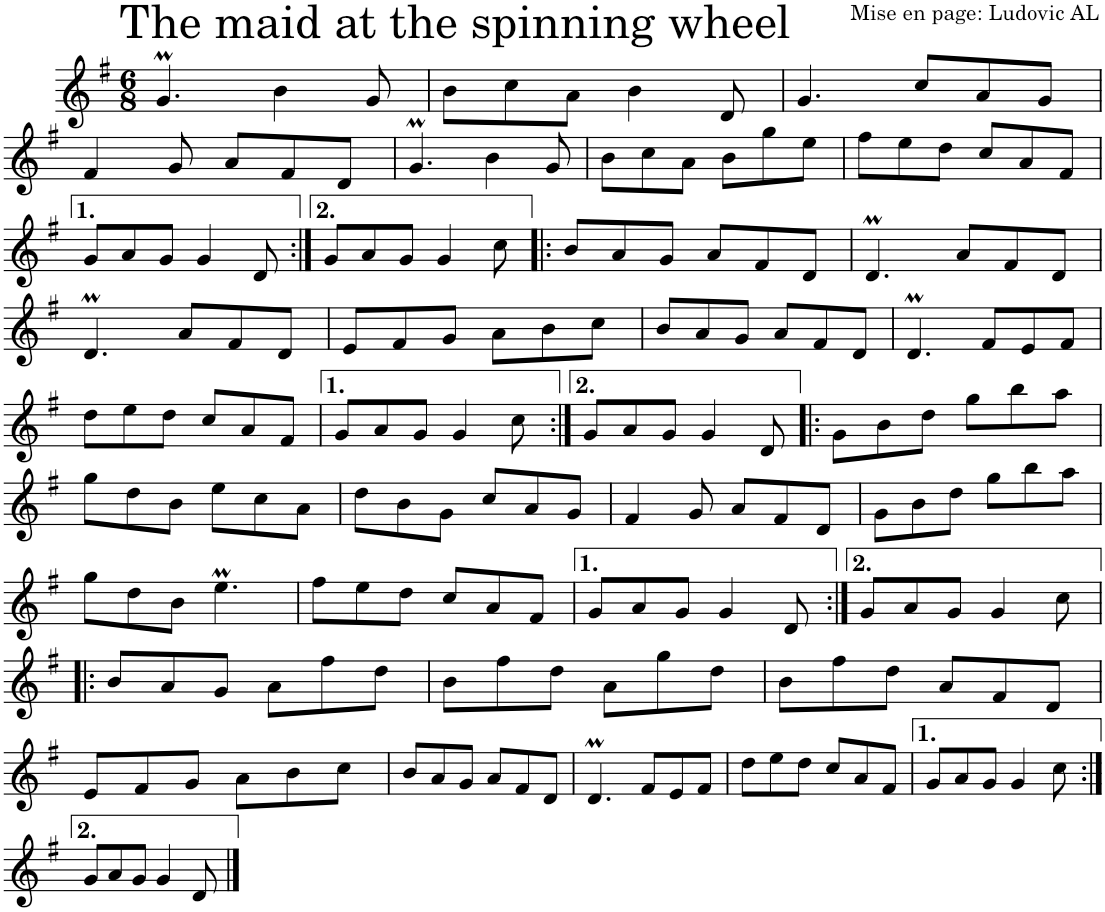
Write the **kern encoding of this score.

**kern
*part1
*staff1
*I"Violon
*I'Vln.
*clefG2
*k[f#]
*M6/8
=1
4.gM/
4b\
8g/
=2
8b\L
8cc\
8a\J
4b\
8d/
=3
4.g/
8cc/L
8a/
8g/J
!!LO:LB:g=z
=4
4f#/
8g/
8a/L
8f#/
8d/J
=5
4.gM/
4b\
8g/
=6
8b\L
8cc\
8a\J
8b\L
8gg\
8ee\J
=7
8ff#\L
8ee\
8dd\J
8cc/L
8a/
8f#/J
!!LO:LB:g=z
=8
8g/L
8a/
8g/J
4g/
8d/
=9:|!
8g/L
8a/
8g/J
4g/
8cc\
=10!|:
8b/L
8a/
8g/J
8a/L
8f#/
8d/J
=11
4.dM/
8a/L
8f#/
8d/J
!!LO:LB:g=z
=12
4.dM/
8a/L
8f#/
8d/J
=13
8e/L
8f#/
8g/J
8a\L
8b\
8cc\J
=14
8b/L
8a/
8g/J
8a/L
8f#/
8d/J
=15
4.dM/
8f#/L
8e/
8f#/J
!!LO:LB:g=z
=16
8dd\L
8ee\
8dd\J
8cc/L
8a/
8f#/J
=17
8g/L
8a/
8g/J
4g/
8cc\
=18:|!
8g/L
8a/
8g/J
4g/
8d/
=19!|:
8g\L
8b\
8dd\J
8gg\L
8bb\
8aa\J
!!LO:LB:g=z
=20
8gg\L
8dd\
8b\J
8ee\L
8cc\
8a\J
=21
8dd\L
8b\
8g\J
8cc/L
8a/
8g/J
=22
4f#/
8g/
8a/L
8f#/
8d/J
=23
8g\L
8b\
8dd\J
8gg\L
8bb\
8aa\J
!!LO:LB:g=z
=24
8gg\L
8dd\
8b\J
4.eeM\
=25
8ff#\L
8ee\
8dd\J
8cc/L
8a/
8f#/J
=26
8g/L
8a/
8g/J
4g/
8d/
=27:|!
8g/L
8a/
8g/J
4g/
8cc\
!!LO:LB:g=z
=28!|:
8b/L
8a/
8g/J
8a\L
8ff#\
8dd\J
=29
8b\L
8ff#\
8dd\J
8a\L
8gg\
8dd\J
=30
8b\L
8ff#\
8dd\J
8a/L
8f#/
8d/J
!!LO:LB:g=z
=31
8e/L
8f#/
8g/J
8a\L
8b\
8cc\J
=32
8b/L
8a/
8g/J
8a/L
8f#/
8d/J
=33
4.dM/
8f#/L
8e/
8f#/J
=34
8dd\L
8ee\
8dd\J
8cc/L
8a/
8f#/J
=35
8g/L
8a/
8g/J
4g/
8cc\
!!LO:LB:g=z
=36:|!
8g/L
8a/
8g/J
4g/
8d/
==
*-
